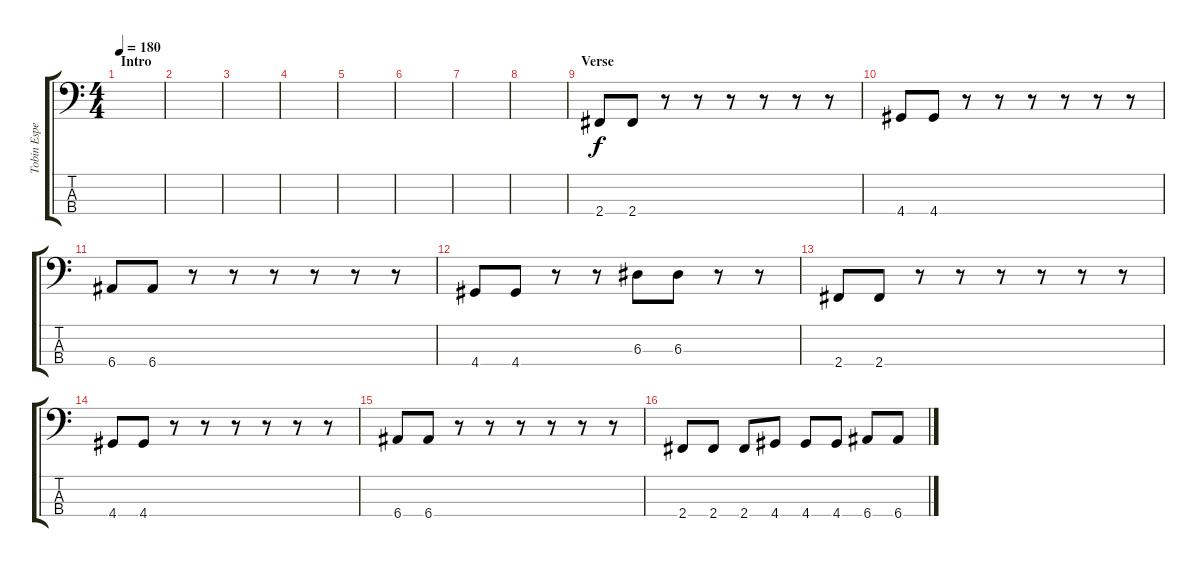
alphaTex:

\track ("Tobin Esperance" "Tobin Espe") {instrument electricbassfinger}
\staff {score tabs}
\tuning (G2 D2 A1 E1) {hide}
\ts (4 4)
\section ("" "Intro")
\tempo 180
\clef f4
\ks c
|
|
|
|
|
|
|
|
\section ("" "Verse")
2.4.8 2.4.8 r.8 r.8 r.8 r.8 r.8 r.8 |
4.4.8 4.4.8 r.8 r.8 r.8 r.8 r.8 r.8 |
6.4.8 6.4.8 r.8 r.8 r.8 r.8 r.8 r.8 |
4.4.8 4.4.8 r.8 r.8 6.3.8 6.3.8 r.8 r.8 |
2.4.8 2.4.8 r.8 r.8 r.8 r.8 r.8 r.8 |
4.4.8 4.4.8 r.8 r.8 r.8 r.8 r.8 r.8 |
6.4.8 6.4.8 r.8 r.8 r.8 r.8 r.8 r.8 |
2.4.8 2.4.8 2.4.8 4.4.8 4.4.8 4.4.8 6.4.8 6.4.8
